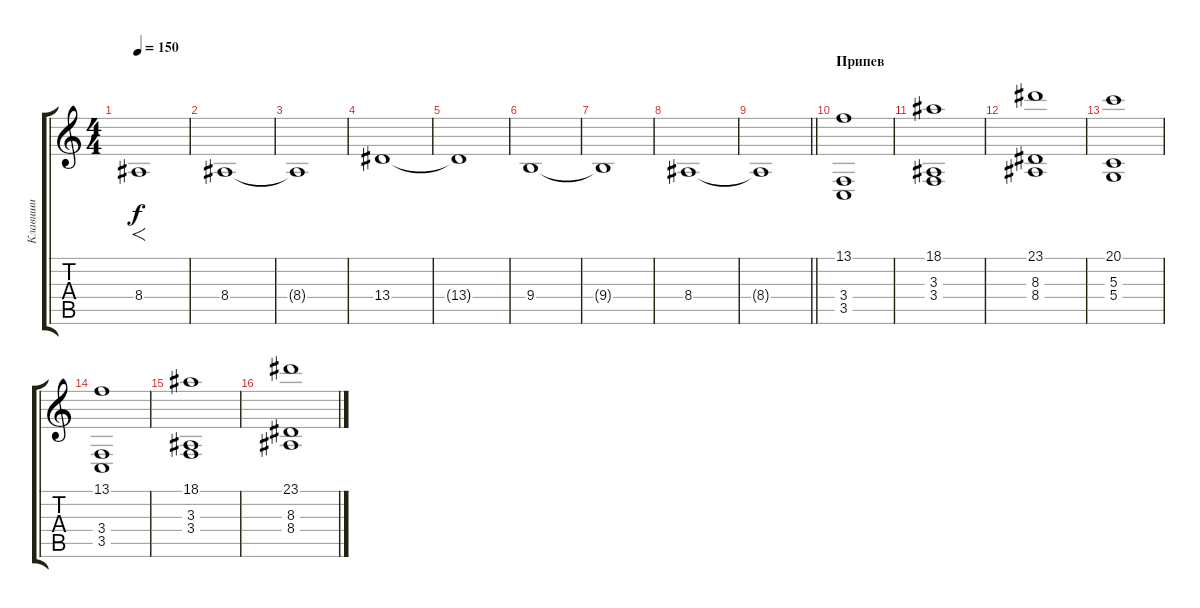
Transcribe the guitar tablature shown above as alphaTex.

\track ("Клавиши" "Клавиши") {instrument synthstrings1}
\staff {score tabs}
\tuning (E4 B3 G3 D3 A2 E2) {hide}
\ts (4 4)
\tempo 150
\clef g2
\ks c
8.4.1{f dy f} |
8.4.1 |
8.4{t}.1 |
13.4.1 |
13.4{t}.1 |
9.4.1 |
9.4{t}.1 |
8.4.1 |
\barLineRight lightlight
8.4{t}.1 |
\section ("" "Припев")
(13.1 3.4 3.5).1 |
(18.1 3.3 3.4).1 |
(23.1 8.3 8.4).1 |
(20.1 5.3 5.4).1 |
(13.1 3.4 3.5).1 |
(18.1 3.3 3.4).1 |
(23.1 8.3 8.4).1
